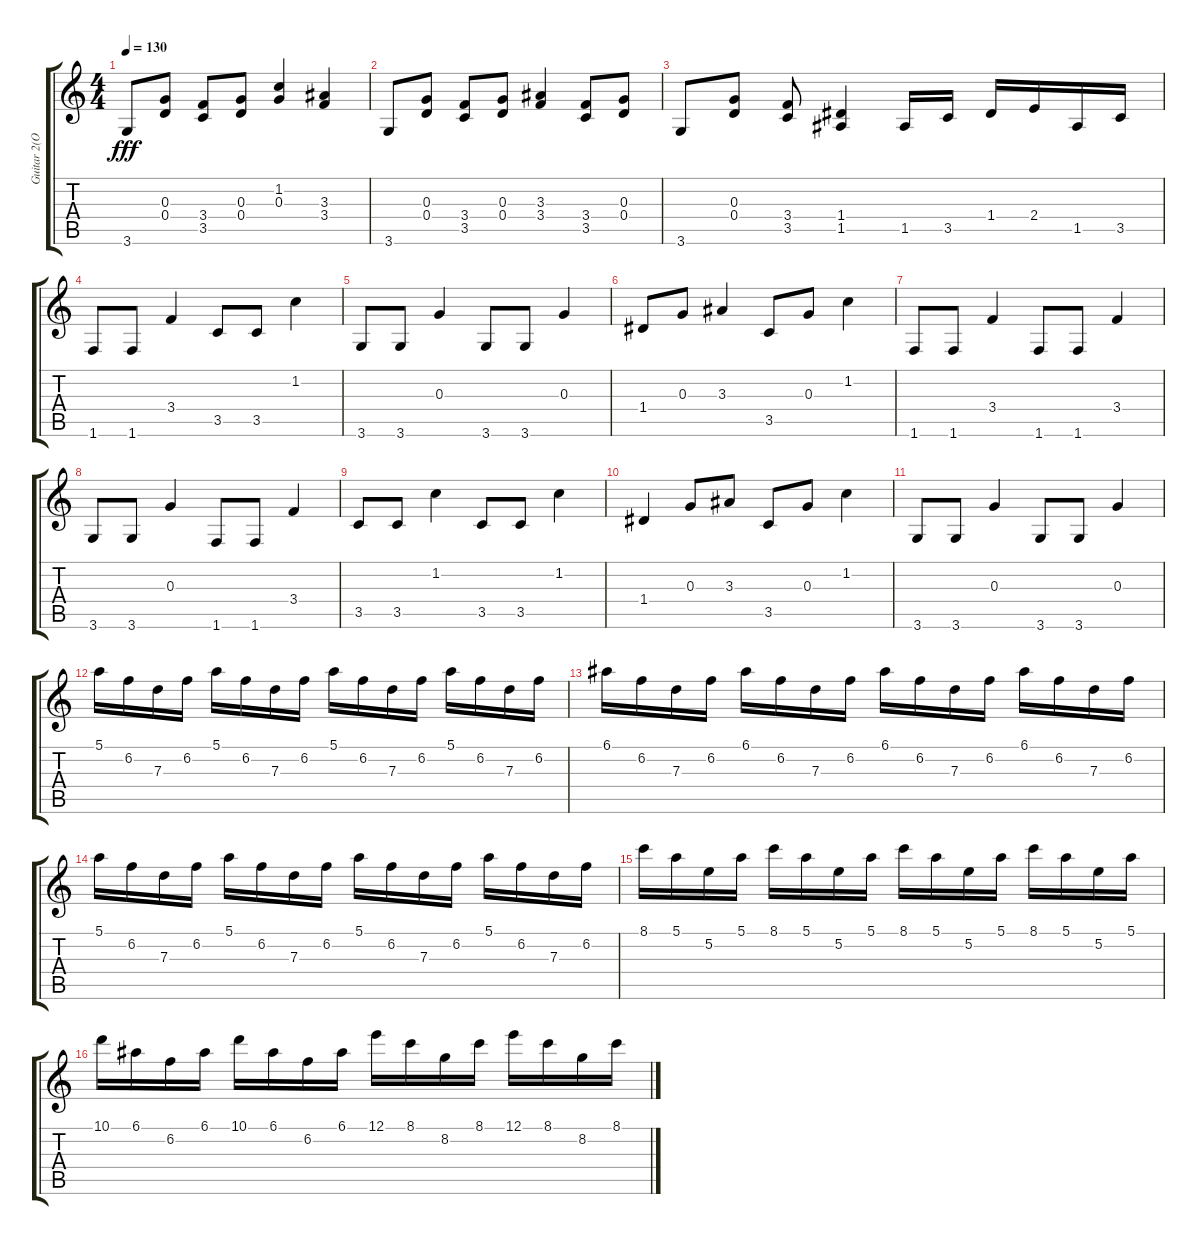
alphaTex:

\track ("Guitar 2(Overdriven)" "Guitar 2(O") {instrument overdrivenguitar}
\staff {score tabs}
\tuning (E4 B3 G3 D3 A2 E2) {hide}
\ts (4 4)
\tempo 130
\clef g2
\ks c
3.6.8{dy fff} (0.3 0.4).8 (3.4 3.5).8 (0.3 0.4).8 (1.2 0.3).4 (3.3 3.4).4 |
3.6.8 (0.3 0.4).8 (3.4 3.5).8 (0.3 0.4).8 (3.3 3.4).4 (3.4 3.5).8 (0.3 0.4).8 |
3.6.8 (0.3 0.4).8 (3.4 3.5).8 (1.4 1.5).4 1.5.16 3.5.16 1.4.16 2.4.16 1.5.16 3.5.16 |
1.6.8 1.6.8 3.4.4 3.5.8 3.5.8 1.2.4 |
3.6.8 3.6.8 0.3.4 3.6.8 3.6.8 0.3.4 |
1.4.8 0.3.8 3.3.4 3.5.8 0.3.8 1.2.4 |
1.6.8 1.6.8 3.4.4 1.6.8 1.6.8 3.4.4 |
3.6.8 3.6.8 0.3.4 1.6.8 1.6.8 3.4.4 |
3.5.8 3.5.8 1.2.4 3.5.8 3.5.8 1.2.4 |
1.4.4 0.3.8 3.3.8 3.5.8 0.3.8 1.2.4 |
3.6.8 3.6.8 0.3.4 3.6.8 3.6.8 0.3.4 |
5.1.16 6.2.16 7.3.16 6.2.16 5.1.16 6.2.16 7.3.16 6.2.16 5.1.16 6.2.16 7.3.16 6.2.16 5.1.16 6.2.16 7.3.16 6.2.16 |
6.1.16 6.2.16 7.3.16 6.2.16 6.1.16 6.2.16 7.3.16 6.2.16 6.1.16 6.2.16 7.3.16 6.2.16 6.1.16 6.2.16 7.3.16 6.2.16 |
5.1.16 6.2.16 7.3.16 6.2.16 5.1.16 6.2.16 7.3.16 6.2.16 5.1.16 6.2.16 7.3.16 6.2.16 5.1.16 6.2.16 7.3.16 6.2.16 |
8.1.16 5.1.16 5.2.16 5.1.16 8.1.16 5.1.16 5.2.16 5.1.16 8.1.16 5.1.16 5.2.16 5.1.16 8.1.16 5.1.16 5.2.16 5.1.16 |
10.1.16 6.1.16 6.2.16 6.1.16 10.1.16 6.1.16 6.2.16 6.1.16 12.1.16 8.1.16 8.2.16 8.1.16 12.1.16 8.1.16 8.2.16 8.1.16
